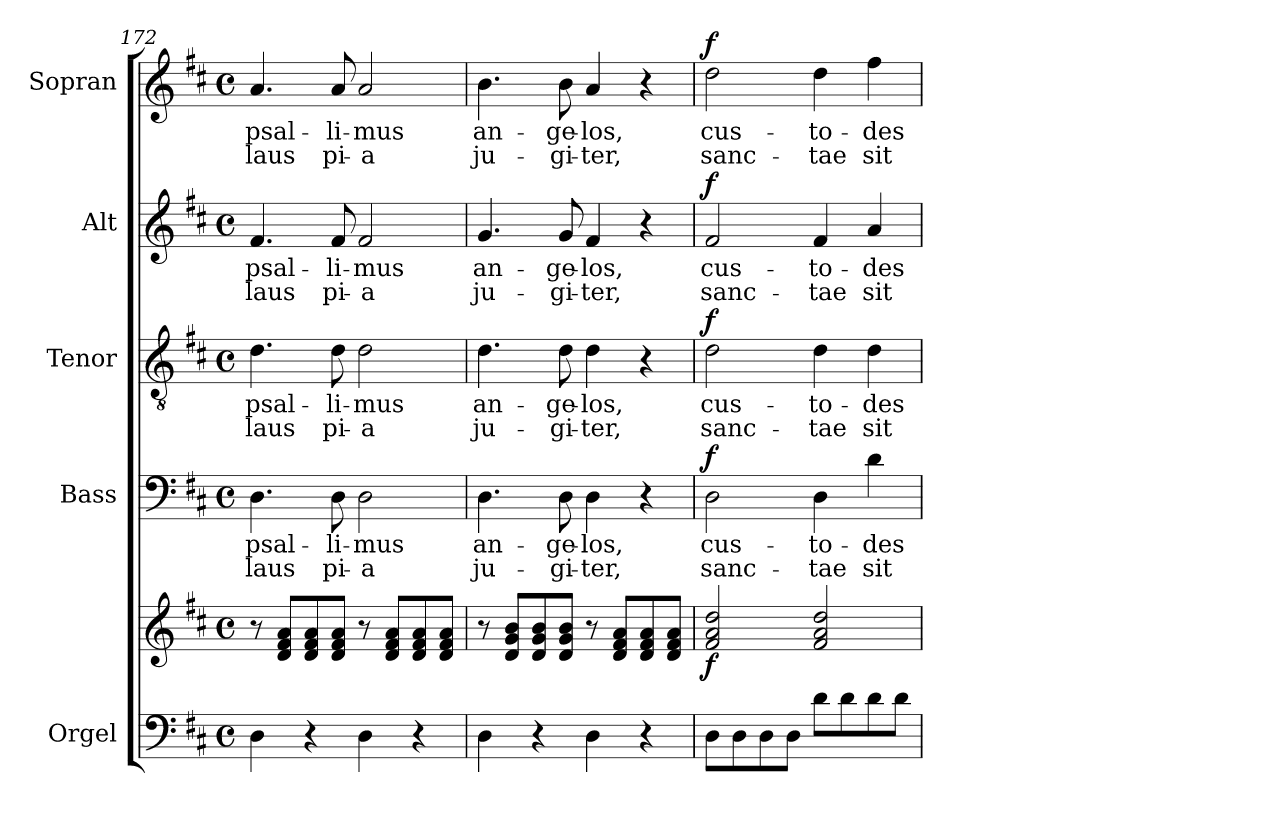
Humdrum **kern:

**kern	**kern	**dynam	**kern	**text	**text	**dynam	**kern	**text	**text	**dynam	**kern	**text	**text	**dynam	**kern	**text	**text	**dynam
*part5	*part5	*part5	*part4	*part4	*part4	*part4	*part3	*part3	*part3	*part3	*part2	*part2	*part2	*part2	*part1	*part1	*part1	*part1
*staff6	*staff5	*staff5/6	*staff4	*staff4	*staff4	*staff4	*staff3	*staff3	*staff3	*staff3	*staff2	*staff2	*staff2	*staff2	*staff1	*staff1	*staff1	*staff1
*I"Orgel	*	*	*I"Bass	*	*	*	*I"Tenor	*	*	*	*I"Alt	*	*	*	*I"Sopran	*	*	*
*I'Org.	*	*	*I'B.	*	*	*	*I'T.	*	*	*	*I'A.	*	*	*	*I'S.	*	*	*
*clefF4	*clefG2	*	*clefF4	*	*	*	*clefGv2	*	*	*	*clefG2	*	*	*	*clefG2	*	*	*
*k[f#c#]	*k[f#c#]	*	*k[f#c#]	*	*	*	*k[f#c#]	*	*	*	*k[f#c#]	*	*	*	*k[f#c#]	*	*	*
*D:	*D:	*	*D:	*	*	*	*D:	*	*	*	*D:	*	*	*	*D:	*	*	*
*M4/4	*M4/4	*	*M4/4	*	*	*	*M4/4	*	*	*	*M4/4	*	*	*	*M4/4	*	*	*
*met(c)	*met(c)	*	*met(c)	*	*	*	*met(c)	*	*	*	*met(c)	*	*	*	*met(c)	*	*	*
=172	=172	=172	=172	=172	=172	=172	=172	=172	=172	=172	=172	=172	=172	=172	=172	=172	=172	=172
!	!	!	!	!LO:LY:b	!LO:LY:b	!	!	!LO:LY:b	!LO:LY:b	!	!	!LO:LY:b	!LO:LY:b	!	!	!LO:LY:b	!LO:LY:b	!
4D\	8r	.	4.D\	psal-	laus	.	4.d\	psal-	laus	.	4.f#/	psal-	laus	.	4.a/	psal-	laus	.
.	8d/ 8f#/ 8a/L	.	.	.	.	.	.	.	.	.	.	.	.	.	.	.	.	.
4r	8d/ 8f#/ 8a/	.	.	.	.	.	.	.	.	.	.	.	.	.	.	.	.	.
!	!	!	!	!LO:LY:b	!LO:LY:b	!	!	!LO:LY:b	!LO:LY:b	!	!	!LO:LY:b	!LO:LY:b	!	!	!LO:LY:b	!LO:LY:b	!
.	8d/ 8f#/ 8a/J	.	8D\	-li-	pi-	.	8d\	-li-	pi-	.	8f#/	-li-	pi-	.	8a/	-li-	pi-	.
!	!	!	!	!LO:LY:b	!LO:LY:b	!	!	!LO:LY:b	!LO:LY:b	!	!	!LO:LY:b	!LO:LY:b	!	!	!LO:LY:b	!LO:LY:b	!
4D\	8r	.	2D\	-mus	-a	.	2d\	-mus	-a	.	2f#/	-mus	-a	.	2a/	-mus	-a	.
.	8d/ 8f#/ 8a/L	.	.	.	.	.	.	.	.	.	.	.	.	.	.	.	.	.
4r	8d/ 8f#/ 8a/	.	.	.	.	.	.	.	.	.	.	.	.	.	.	.	.	.
.	8d/ 8f#/ 8a/J	.	.	.	.	.	.	.	.	.	.	.	.	.	.	.	.	.
=173	=173	=173	=173	=173	=173	=173	=173	=173	=173	=173	=173	=173	=173	=173	=173	=173	=173	=173
!	!	!	!	!LO:LY:b	!LO:LY:b	!	!	!LO:LY:b	!LO:LY:b	!	!	!LO:LY:b	!LO:LY:b	!	!	!LO:LY:b	!LO:LY:b	!
4D\	8r	.	4.D\	an-	ju-	.	4.d\	an-	ju-	.	4.g/	an-	ju-	.	4.b\	an-	ju-	.
.	8d/ 8g/ 8b/L	.	.	.	.	.	.	.	.	.	.	.	.	.	.	.	.	.
4r	8d/ 8g/ 8b/	.	.	.	.	.	.	.	.	.	.	.	.	.	.	.	.	.
!	!	!	!	!LO:LY:b	!LO:LY:b	!	!	!LO:LY:b	!LO:LY:b	!	!	!LO:LY:b	!LO:LY:b	!	!	!LO:LY:b	!LO:LY:b	!
.	8d/ 8g/ 8b/J	.	8D\	-ge-	-gi-	.	8d\	-ge-	-gi-	.	8g/	-ge-	-gi-	.	8b\	-ge-	-gi-	.
!	!	!	!	!LO:LY:b	!LO:LY:b	!	!	!LO:LY:b	!LO:LY:b	!	!	!LO:LY:b	!LO:LY:b	!	!	!LO:LY:b	!LO:LY:b	!
4D\	8r	.	4D\	-los,	-ter,	.	4d\	-los,	-ter,	.	4f#/	-los,	-ter,	.	4a/	-los,	-ter,	.
.	8d/ 8f#/ 8a/L	.	.	.	.	.	.	.	.	.	.	.	.	.	.	.	.	.
4r	8d/ 8f#/ 8a/	.	4r	.	.	.	4r	.	.	.	4r	.	.	.	4r	.	.	.
.	8d/ 8f#/ 8a/J	.	.	.	.	.	.	.	.	.	.	.	.	.	.	.	.	.
=174	=174	=174	=174	=174	=174	=174	=174	=174	=174	=174	=174	=174	=174	=174	=174	=174	=174	=174
!	!	!LO:DY:b	!	!LO:LY:b	!LO:LY:b	!LO:DY:a	!	!LO:LY:b	!LO:LY:b	!LO:DY:a	!	!LO:LY:b	!LO:LY:b	!LO:DY:a	!	!LO:LY:b	!LO:LY:b	!LO:DY:a
8D\L	2f#/ 2a/ 2dd/	f	2D\	cus-	sanc-	f	2d\	cus-	sanc-	f	2f#/	cus-	sanc-	f	2dd\	cus-	sanc-	f
8D\	.	.	.	.	.	.	.	.	.	.	.	.	.	.	.	.	.	.
8D\	.	.	.	.	.	.	.	.	.	.	.	.	.	.	.	.	.	.
8D\J	.	.	.	.	.	.	.	.	.	.	.	.	.	.	.	.	.	.
!	!	!	!	!LO:LY:b	!LO:LY:b	!	!	!LO:LY:b	!LO:LY:b	!	!	!LO:LY:b	!LO:LY:b	!	!	!LO:LY:b	!LO:LY:b	!
8d\L	2f#/ 2a/ 2dd/	.	4D\	-to-	-tae	.	4d\	-to-	-tae	.	4f#/	-to-	-tae	.	4dd\	-to-	-tae	.
8d\	.	.	.	.	.	.	.	.	.	.	.	.	.	.	.	.	.	.
!	!	!	!	!LO:LY:b	!LO:LY:b	!	!	!LO:LY:b	!LO:LY:b	!	!	!LO:LY:b	!LO:LY:b	!	!	!LO:LY:b	!LO:LY:b	!
8d\	.	.	4d\	-des	sit	.	4d\	-des	sit	.	4a/	-des	sit	.	4ff#\	-des	sit	.
8d\J	.	.	.	.	.	.	.	.	.	.	.	.	.	.	.	.	.	.
=	=	=	=	=	=	=	=	=	=	=	=	=	=	=	=	=	=	=
*-	*-	*-	*-	*-	*-	*-	*-	*-	*-	*-	*-	*-	*-	*-	*-	*-	*-	*-
